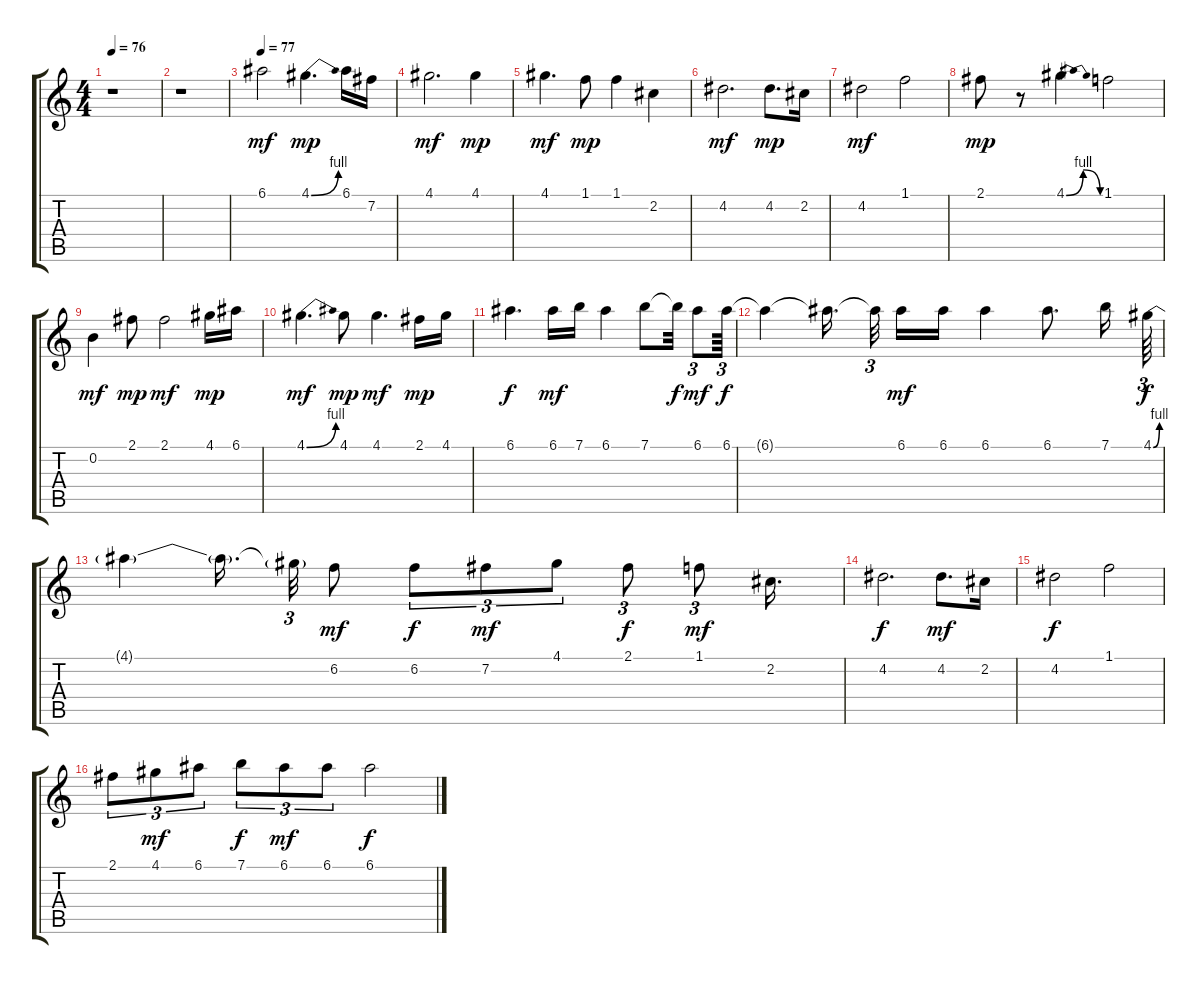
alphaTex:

\track "" {instrument distortionguitar}
\staff {score tabs}
\tuning (E4 B3 G3 D3 A2 E2) {hide}
\ts (4 4)
\tempo 76
\clef g2
\ks c
r.1{dy mf} |
r.1 |
\tempo 77
6.1.2 4.1{be (bend 0 0 60 4)}.4{d dy mp} 6.1.16 7.2.16 |
4.1.2{d dy mf} 4.1.4{dy mp} |
4.1.4{d dy mf} 1.1.8{dy mp} 1.1.4 2.2.4 |
4.2.2{d dy mf} 4.2.8{d dy mp} 2.2.16 |
4.2.2{dy mf} 1.1.2 |
2.1.8{dy mp} r.8 4.1{be (bendrelease 0 0 15 4 30 4 60 0)}.4 1.1.2 |
0.2.4{dy mf} 2.1.8{dy mp} 2.1.2{dy mf} 4.1.16{dy mp} 6.1.16 |
4.1{be (bend 0 0 60 4)}.4{d dy mf} 4.1.8{dy mp} 4.1.4{d dy mf} 2.1.16{dy mp} 4.1.16 |
6.1.4{d dy f} 6.1.16{dy mf} 7.1.16 6.1.4 7.1.8 7.1{t}.32{dy f} 6.1.8{tu (3 2) dy mf} 6.1.64{tu (3 2) dy f} |
6.1{t}.4 6.1{t}.16{d beam splitsecondary} 6.1{t}.32{tu (3 2) beam splitsecondary} 6.1.16{dy mf} 6.1.16 6.1.4 6.1.8{d} 7.1.16 4.1{be (bend 0 0 60 4)}.64{tu (3 2) dy f} |
4.1{t}.4 4.1{t}.16{d beam splitsecondary} 4.1{t}.32{tu (3 2)} 6.2.8{dy mf} 6.2.8{tu (3 2) dy f} 7.2.8{tu (3 2) dy mf} 4.1.8{tu (3 2)} 2.1.8{tu (3 2) dy f} 1.1.8{tu (3 2) dy mf} 2.2.16{d} |
4.2.2{d dy f} 4.2.8{d dy mf} 2.2.16 |
4.2.2{dy f} 1.1.2 |
2.1.8{tu (3 2)} 4.1.8{tu (3 2) dy mf} 6.1.8{tu (3 2)} 7.1.8{tu (3 2) dy f} 6.1.8{tu (3 2) dy mf} 6.1.8{tu (3 2)} 6.1.2{dy f}
